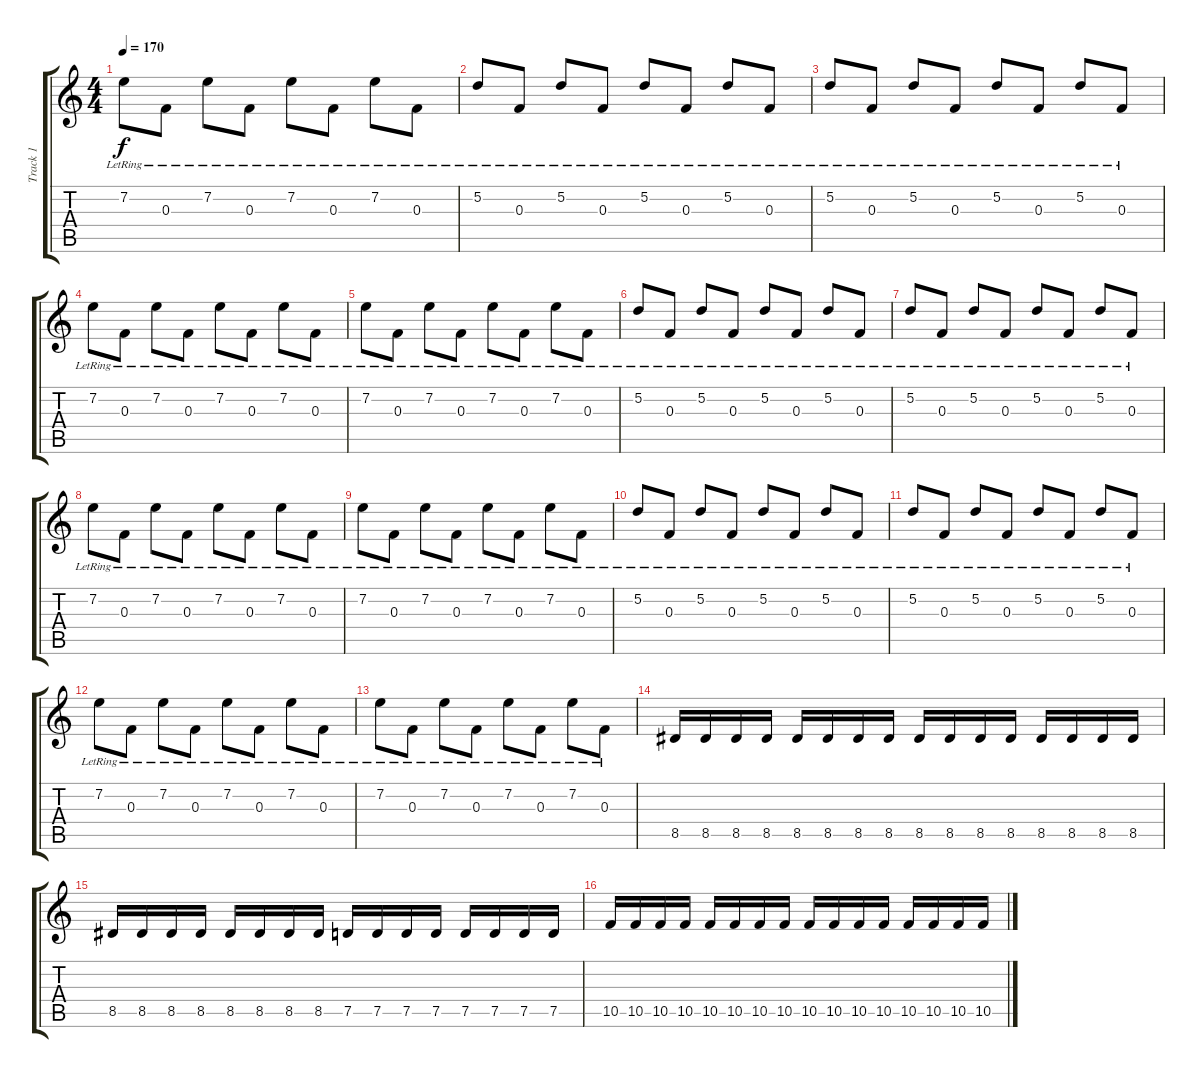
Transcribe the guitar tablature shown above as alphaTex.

\track ("Track 1" "Track 1") {instrument distortionguitar}
\staff {score tabs}
\tuning (D4 A3 F3 C3 G2 C2) {hide}
\ts (4 4)
\tempo 170
\clef g2
\ks c
7.2{lr}.8{dy f} 0.3{lr}.8 7.2{lr}.8 0.3{lr}.8 7.2{lr}.8 0.3{lr}.8 7.2{lr}.8 0.3{lr}.8 |
5.2{lr}.8{volume 10} 0.3{lr}.8 5.2{lr}.8 0.3{lr}.8 5.2{lr}.8 0.3{lr}.8 5.2{lr}.8 0.3{lr}.8 |
5.2{lr}.8 0.3{lr}.8 5.2{lr}.8 0.3{lr}.8 5.2{lr}.8 0.3{lr}.8 5.2{lr}.8 0.3{lr}.8 |
7.2{lr}.8 0.3{lr}.8 7.2{lr}.8 0.3{lr}.8 7.2{lr}.8 0.3{lr}.8 7.2{lr}.8 0.3{lr}.8 |
7.2{lr}.8 0.3{lr}.8 7.2{lr}.8 0.3{lr}.8 7.2{lr}.8 0.3{lr}.8 7.2{lr}.8 0.3{lr}.8 |
5.2{lr}.8{volume 13} 0.3{lr}.8 5.2{lr}.8 0.3{lr}.8 5.2{lr}.8 0.3{lr}.8 5.2{lr}.8 0.3{lr}.8 |
5.2{lr}.8 0.3{lr}.8 5.2{lr}.8 0.3{lr}.8 5.2{lr}.8 0.3{lr}.8 5.2{lr}.8 0.3{lr}.8 |
7.2{lr}.8 0.3{lr}.8 7.2{lr}.8 0.3{lr}.8 7.2{lr}.8 0.3{lr}.8 7.2{lr}.8 0.3{lr}.8 |
7.2{lr}.8 0.3{lr}.8 7.2{lr}.8 0.3{lr}.8 7.2{lr}.8 0.3{lr}.8 7.2{lr}.8 0.3{lr}.8 |
5.2{lr}.8 0.3{lr}.8 5.2{lr}.8 0.3{lr}.8 5.2{lr}.8 0.3{lr}.8 5.2{lr}.8 0.3{lr}.8 |
5.2{lr}.8 0.3{lr}.8 5.2{lr}.8 0.3{lr}.8 5.2{lr}.8 0.3{lr}.8 5.2{lr}.8 0.3{lr}.8 |
7.2{lr}.8 0.3{lr}.8 7.2{lr}.8 0.3{lr}.8 7.2{lr}.8 0.3{lr}.8 7.2{lr}.8 0.3{lr}.8 |
7.2{lr}.8 0.3{lr}.8 7.2{lr}.8 0.3{lr}.8 7.2{lr}.8 0.3{lr}.8 7.2{lr}.8 0.3{lr}.8 |
8.5.16{instrument distortionguitar} 8.5.16 8.5.16 8.5.16 8.5.16 8.5.16 8.5.16 8.5.16 8.5.16 8.5.16 8.5.16 8.5.16 8.5.16 8.5.16 8.5.16 8.5.16 |
8.5.16 8.5.16 8.5.16 8.5.16 8.5.16 8.5.16 8.5.16 8.5.16 7.5.16 7.5.16 7.5.16 7.5.16 7.5.16 7.5.16 7.5.16 7.5.16 |
10.5.16 10.5.16 10.5.16 10.5.16 10.5.16 10.5.16 10.5.16 10.5.16 10.5.16 10.5.16 10.5.16 10.5.16 10.5.16 10.5.16 10.5.16 10.5.16
